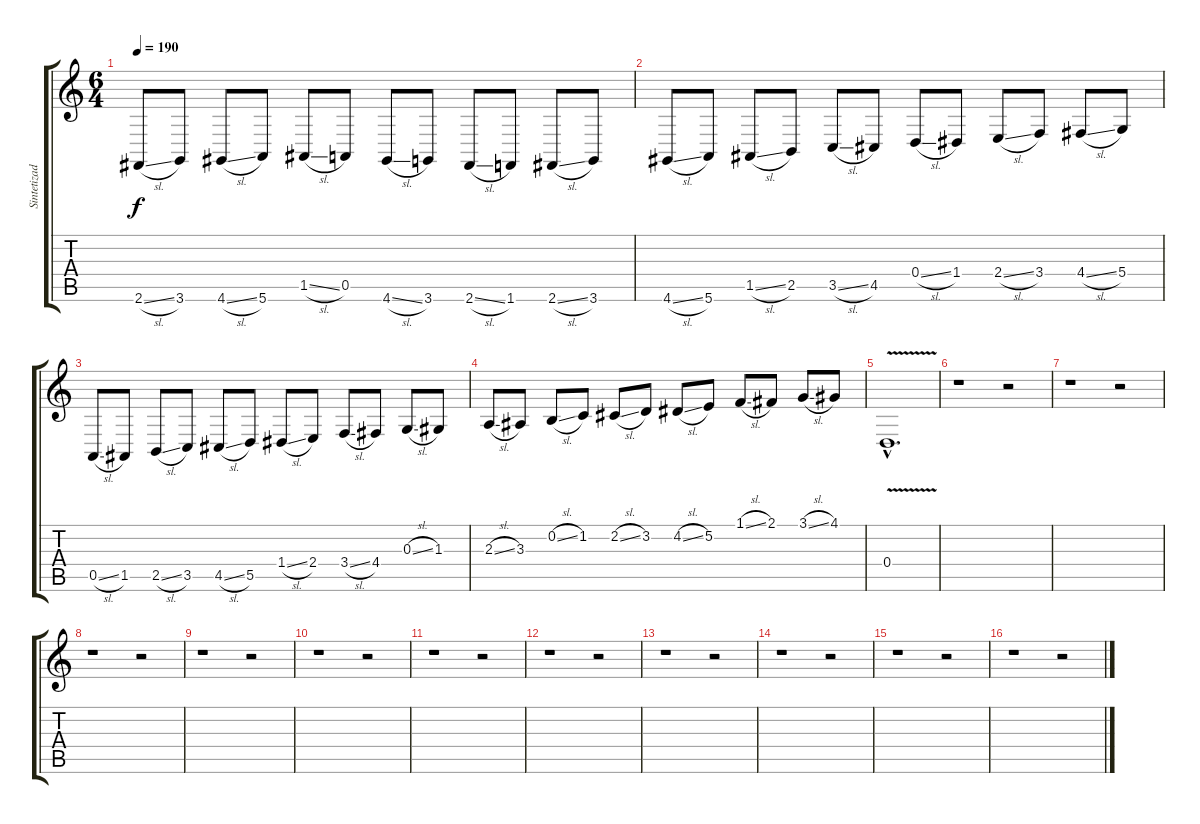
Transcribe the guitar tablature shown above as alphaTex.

\track ("Sintetizador 1 Charly" "Sintetizad") {instrument lead1square}
\staff {score tabs}
\tuning (E4 B3 G3 D3 A2 E2) {hide}
\ts (6 4)
\tempo 190
\clef g2
\ks c
2.6{sl}.8{dy f} 3.6.8 4.6{sl}.8 5.6.8 1.5{sl}.8 0.5.8 4.6{sl}.8 3.6.8 2.6{sl}.8 1.6.8 2.6{sl}.8 3.6.8 |
4.6{sl}.8 5.6.8 1.5{sl}.8 2.5.8 3.5{sl}.8 4.5.8 0.4{sl}.8 1.4.8 2.4{sl}.8 3.4.8 4.4{sl}.8 5.4.8 |
0.5{sl}.8 1.5.8 2.5{sl}.8 3.5.8 4.5{sl}.8 5.5.8 1.4{sl}.8 2.4.8 3.4{sl}.8 4.4.8 0.3{sl}.8 1.3.8 |
2.3{sl}.8 3.3.8 0.2{sl}.8 1.2.8 2.2{sl}.8 3.2.8 4.2{sl}.8 5.2.8 1.1{sl}.8 2.1.8 3.1{sl}.8 4.1.8 |
0.4{v hac}.1{d} |
r.1 r.2 |
r.1 r.2 |
r.1 r.2 |
r.1 r.2 |
r.1 r.2 |
r.1 r.2 |
r.1 r.2 |
r.1 r.2 |
r.1 r.2 |
r.1 r.2 |
r.1 r.2
